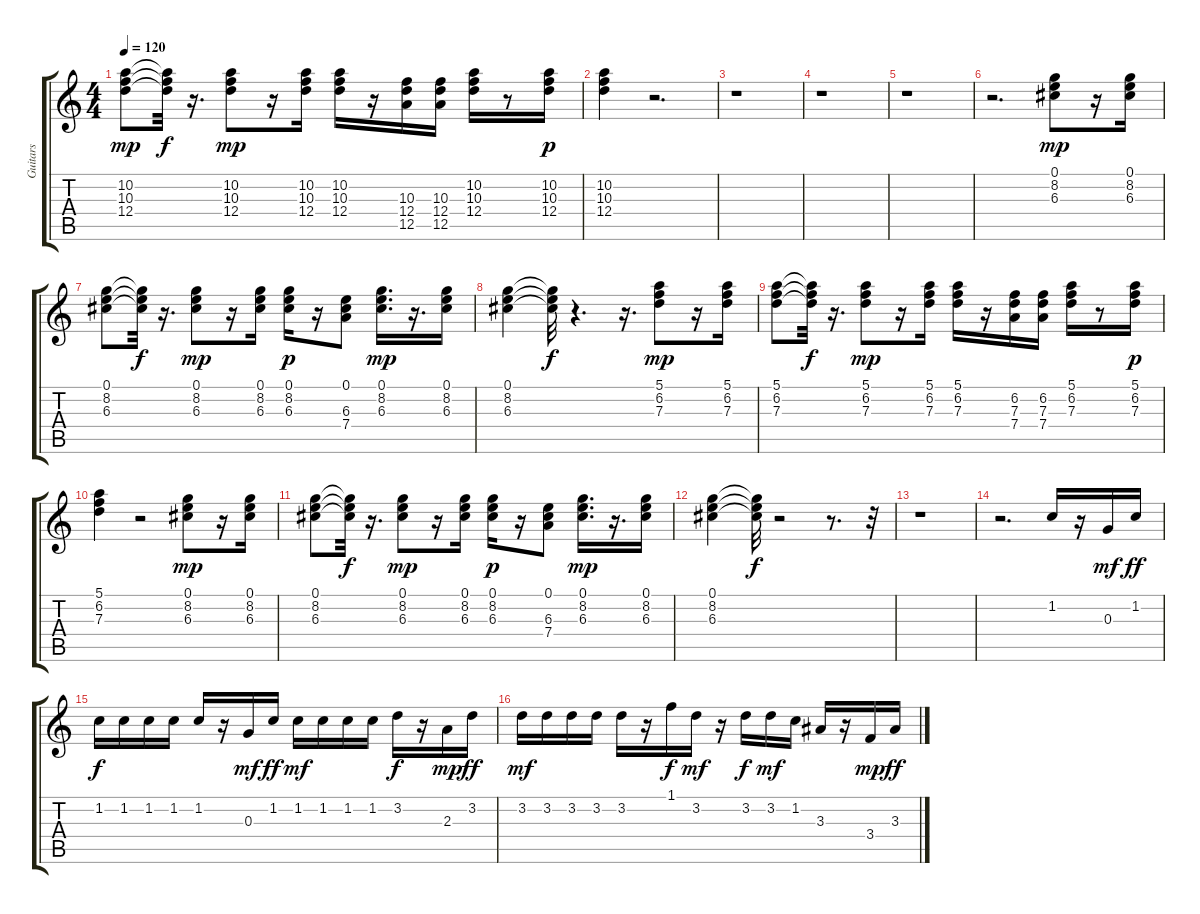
\track ("Guitars             " "Guitars   ") {instrument overdrivenguitar}
\staff {score tabs}
\tuning (E4 B3 G3 D3 A2 E2) {hide}
\ts (4 4)
\tempo 120
\clef g2
\ks c
(10.2 10.3 12.4).8{dy mp} (10.2{t} 10.3{t} 12.4{t}).32{dy f} r.16{d} (10.2 10.3 12.4).8{dy mp} r.16 (10.2 10.3 12.4).16 (10.2 10.3 12.4).16 r.16 (10.3 12.4 12.5).16 (10.3 12.4 12.5).16 (10.2 10.3 12.4).16 r.8 (10.2 10.3 12.4).16{dy p} |
(10.2 10.3 12.4).4 r.2{d} |
r.1 |
r.1 |
r.1 |
r.2{d} (0.1 8.2 6.3).8{dy mp} r.16 (0.1 8.2 6.3).16 |
(0.1 8.2 6.3).8 (0.1{t} 8.2{t} 6.3{t}).32{dy f} r.16{d} (0.1 8.2 6.3).8{dy mp} r.16 (0.1 8.2 6.3).16 (0.1 8.2 6.3).16{dy p} r.16 (0.1 6.3 7.4).8 (0.1 8.2 6.3).16{d dy mp} r.16{d} (0.1 8.2 6.3).16 |
(0.1 8.2 6.3).4 (0.1{t} 8.2{t} 6.3{t}).32{dy f} r.4{d} r.16{d} (5.1 6.2 7.3).8{dy mp} r.16 (5.1 6.2 7.3).16 |
(5.1 6.2 7.3).8 (5.1{t} 6.2{t} 7.3{t}).32{dy f} r.16{d} (5.1 6.2 7.3).8{dy mp} r.16 (5.1 6.2 7.3).16 (5.1 6.2 7.3).16 r.16 (6.2 7.3 7.4).16 (6.2 7.3 7.4).16 (5.1 6.2 7.3).16 r.8 (5.1 6.2 7.3).16{dy p} |
(5.1 6.2 7.3).4 r.2 (0.1 8.2 6.3).8{dy mp} r.16 (0.1 8.2 6.3).16 |
(0.1 8.2 6.3).8 (0.1{t} 8.2{t} 6.3{t}).32{dy f} r.16{d} (0.1 8.2 6.3).8{dy mp} r.16 (0.1 8.2 6.3).16 (0.1 8.2 6.3).16{dy p} r.16 (0.1 6.3 7.4).8 (0.1 8.2 6.3).16{d dy mp} r.16{d} (0.1 8.2 6.3).16 |
(0.1 8.2 6.3).4 (0.1{t} 8.2{t} 6.3{t}).32{dy f} r.2 r.8{d} r.32 |
r.1 |
r.2{d} 1.2.16{instrument synthbass1} r.16 0.3.16{dy mf} 1.2.16{dy ff} |
1.2.16{dy f} 1.2.16 1.2.16 1.2.16 1.2.16 r.16 0.3.16{dy mf} 1.2.16{dy ff} 1.2.16{dy mf} 1.2.16 1.2.16 1.2.16 3.2.16{dy f} r.16 2.3.16{dy mp} 3.2.16{dy ff} |
3.2.16{dy mf} 3.2.16 3.2.16 3.2.16 3.2.16 r.16 1.1.16{dy f} 3.2.16{dy mf} r.16 3.2.16{dy f} 3.2.16{dy mf} 1.2.16 3.3.16 r.16 3.4.16{dy mp} 3.3.16{dy ff}
